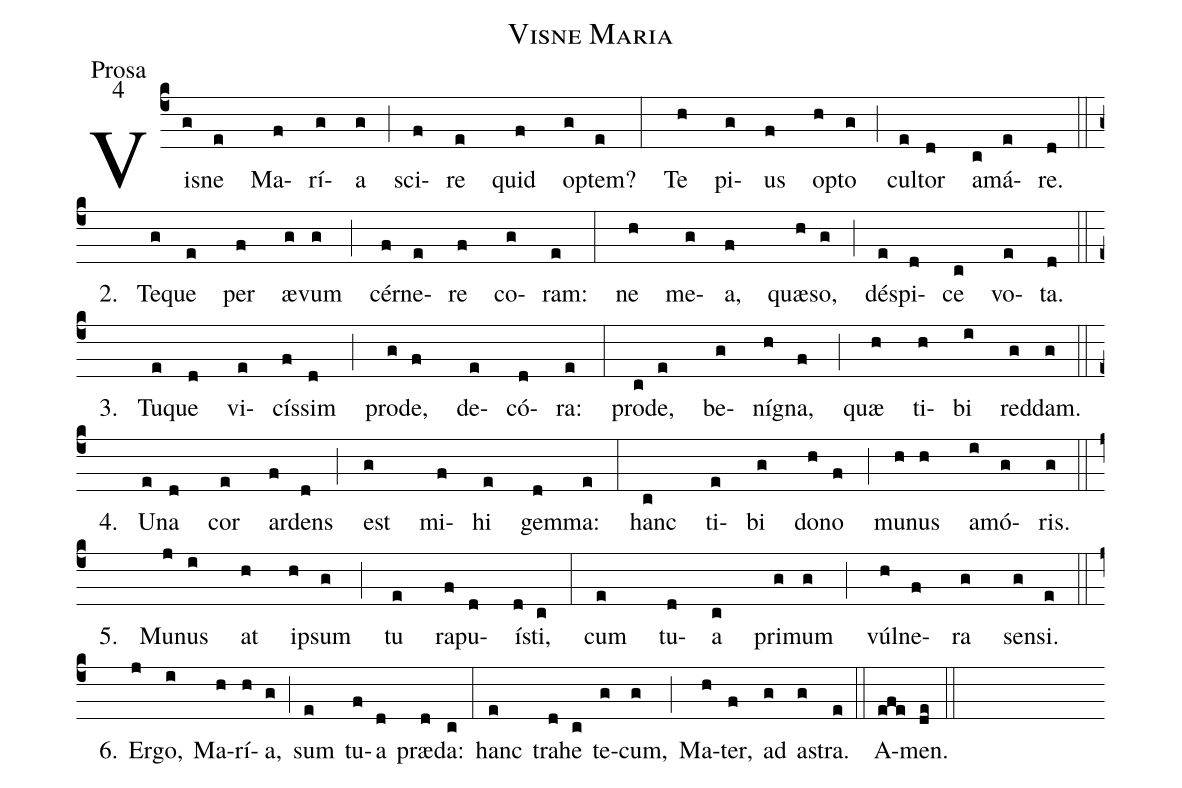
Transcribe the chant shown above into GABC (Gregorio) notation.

name:Visne Maria;
office-part:Prosa;
mode:4;
%%
(c4) Vi(g)sne(e) Ma(f)rí(g)a(g) (;) sci(f)re(e) quid(f) op(g)tem?(e) (:) Te(h) pi(g)us(f) op(h)to(g) (;) cul(e)tor(d) a(c)má(e)re.(d) (::z) 2.() Te(g)que(e) per(f) æ(g)vum(g) (;) cér(f)ne(e)re(f) co(g)ram:(e) (:) ne(h) me(g)a,(f) quæ(h)so,(g) (;) dé(e)spi(d)ce(c) vo(e)ta.(d) (::z) 3.() Tu(e)que(d) vi(e)cís(f)sim(d) (;) pro(g)de,(f) de(e)có(d)ra:(e) (:) pro(c)de,(e) be(g)ní(h)gna,(f) (;) quæ(h) ti(h)bi(i) red(g)dam.(g) (::z) 4.() U(e)na(d) cor(e) ar(f)dens(d) (;) est(g) mi(f)hi(e) gem(d)ma:(e) (:) hanc(c) ti(e)bi(g) do(h)no(f) (;) mu(h)nus(h) a(i)mó(g)ris.(g) (::z) 5.() Mu(j)nus(i) at(h) i(h)psum(g) (;) tu(e) ra(f)pu(d)í(d)sti,(c) (:) cum(e) tu(d)a(c) pri(g)mum(g) (;) vúl(h)ne(f)ra(g) sen(g)si.(e) (::z) 6.() Er(j)go,(i) Ma(h)rí(h)a,(g) (;) sum(e) tu(f)a(d) præ(d)da:(c) (:) hanc(e) tra(d)he(c) te(g)cum,(g) (;) Ma(h)ter,(f) ad(g) a(g)stra.(e) (::) A(efe)men.(de) (::)
